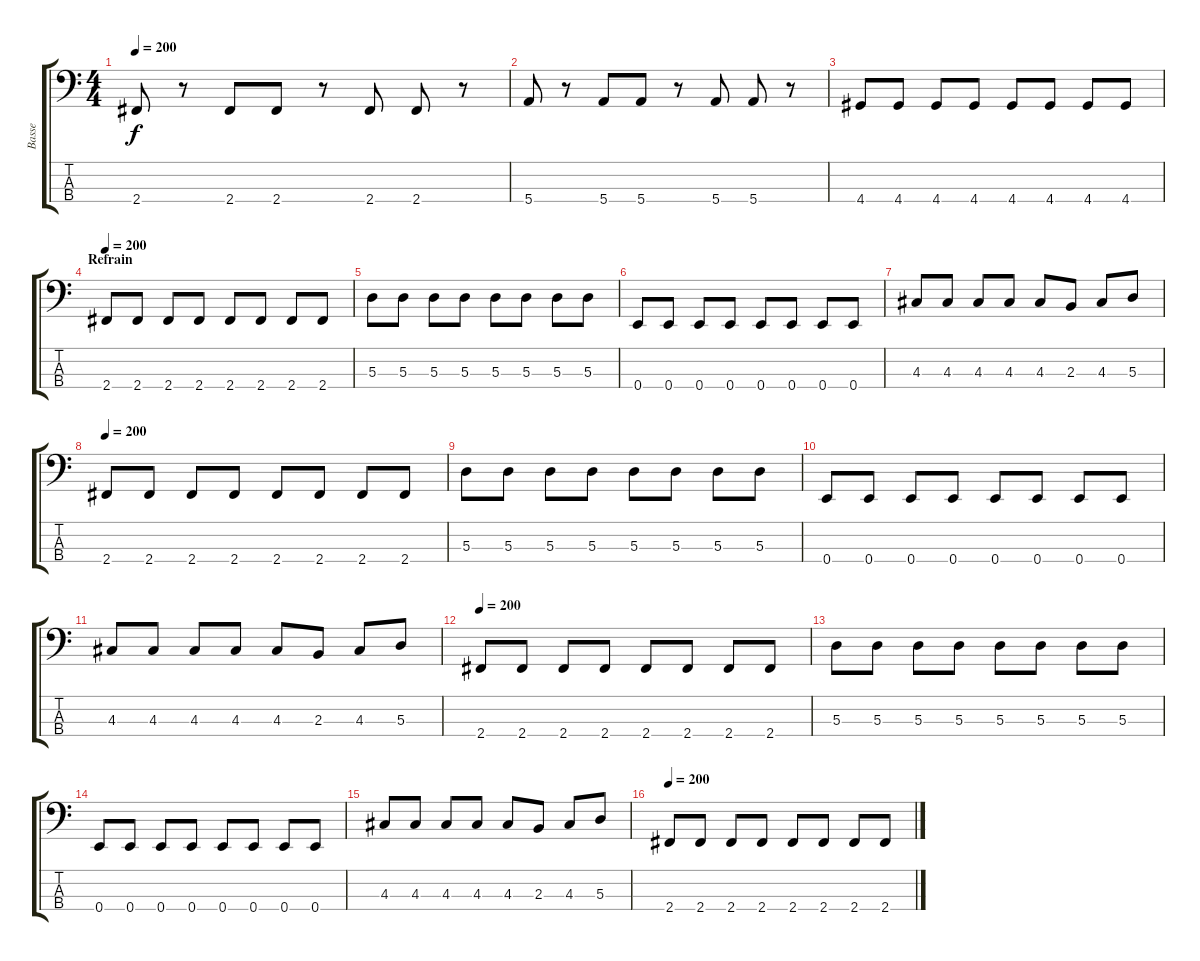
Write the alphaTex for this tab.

\track ("Basse" "Basse") {instrument electricbassfinger}
\staff {score tabs}
\tuning (G2 D2 A1 E1) {hide}
\ts (4 4)
\tempo 200
\clef f4
\ks c
2.4.8{dy f} r.8 2.4.8 2.4.8 r.8 2.4.8 2.4.8 r.8 |
5.4.8 r.8 5.4.8 5.4.8 r.8 5.4.8 5.4.8 r.8 |
4.4.8 4.4.8 4.4.8 4.4.8 4.4.8 4.4.8 4.4.8 4.4.8 |
\section ("" "Refrain")
\tempo 200
2.4.8 2.4.8 2.4.8 2.4.8 2.4.8 2.4.8 2.4.8 2.4.8 |
5.3.8 5.3.8 5.3.8 5.3.8 5.3.8 5.3.8 5.3.8 5.3.8 |
0.4.8 0.4.8 0.4.8 0.4.8 0.4.8 0.4.8 0.4.8 0.4.8 |
4.3.8 4.3.8 4.3.8 4.3.8 4.3.8 2.3.8 4.3.8 5.3.8 |
\tempo 200
2.4.8 2.4.8 2.4.8 2.4.8 2.4.8 2.4.8 2.4.8 2.4.8 |
5.3.8 5.3.8 5.3.8 5.3.8 5.3.8 5.3.8 5.3.8 5.3.8 |
0.4.8 0.4.8 0.4.8 0.4.8 0.4.8 0.4.8 0.4.8 0.4.8 |
4.3.8 4.3.8 4.3.8 4.3.8 4.3.8 2.3.8 4.3.8 5.3.8 |
\tempo 200
2.4.8 2.4.8 2.4.8 2.4.8 2.4.8 2.4.8 2.4.8 2.4.8 |
5.3.8 5.3.8 5.3.8 5.3.8 5.3.8 5.3.8 5.3.8 5.3.8 |
0.4.8 0.4.8 0.4.8 0.4.8 0.4.8 0.4.8 0.4.8 0.4.8 |
4.3.8 4.3.8 4.3.8 4.3.8 4.3.8 2.3.8 4.3.8 5.3.8 |
\tempo 200
2.4.8 2.4.8 2.4.8 2.4.8 2.4.8 2.4.8 2.4.8 2.4.8
